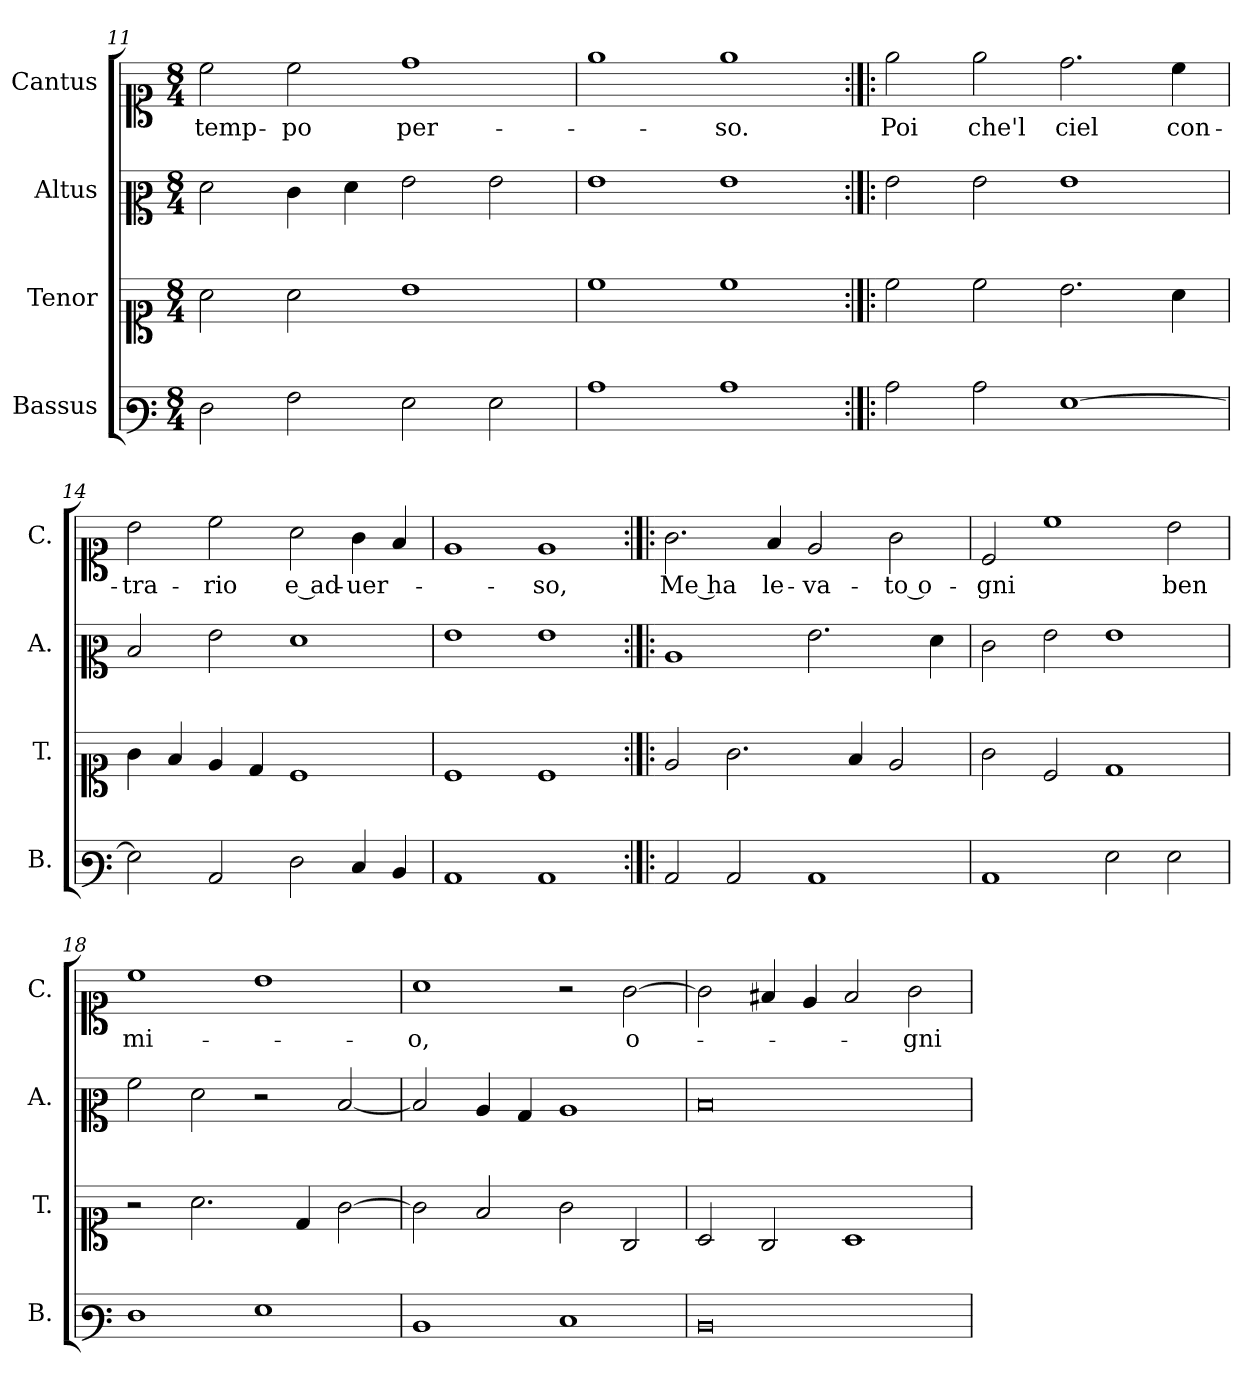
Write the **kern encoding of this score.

**kern	**kern	**kern	**kern	**text
*part4	*part3	*part2	*part1	*part1
*staff4	*staff3	*staff2	*staff1	*staff1
*I"Bassus	*I"Tenor	*I"Altus	*I"Cantus	*
*I'B.	*I'T.	*I'A.	*I'C.	*
*clefF3	*clefC1	*clefC2	*clefC1	*
*k[]	*k[]	*k[]	*k[]	*
*M8/4	*M8/4	*M8/4	*M8/4	*
=11	=11	=11	=11	=11
!	!	!	!	!LO:LY:b
2F\	2a\	2f\	2cc\	temp-
!	!	!	!	!LO:LY:b
2A\	2a\	4e\	2cc\	-po
.	.	4f\	.	.
!	!	!	!	!LO:LY:b
2G\	1b	2g\	1dd	per-
2G\	.	2g\	.	.
!!LO:LB:g=z
=12	=12	=12	=12	=12
1c	1cc	1g	1ee	.
!	!	!	!	!LO:LY:b
1c	1cc	1g	1ee	-so.
=13:|!|:	=13:|!|:	=13:|!|:	=13:|!|:	=13:|!|:
!	!	!	!	!LO:LY:b
2c\	2cc\	2g\	2ee\	Poi
!	!	!	!	!LO:LY:b
2c\	2cc\	2g\	2ee\	che'l
!	!	!	!	!LO:LY:b
[1G	2.b\	1g	2.dd\	ciel
!	!	!	!	!LO:LY:b
.	4a\	.	4cc\	con-
=14	=14	=14	=14	=14
!	!	!	!	!LO:LY:b
2G\]	4g\	2d/	2b\	-tra-
.	4f/	.	.	.
!	!	!	!	!LO:LY:b
2C/	4e/	2g\	2cc\	-rio
.	4d/	.	.	.
!	!	!	!	!LO:LY:b
2F\	1c	1f	2a\	e ad-
!	!	!	!	!LO:LY:b
4E/	.	.	4g\	-uer-
4D/	.	.	4f/	.
=15	=15	=15	=15	=15
1C	1c	1g	1e	.
!	!	!	!	!LO:LY:b
1C	1c	1g	1e	-so,
=16:|!|:	=16:|!|:	=16:|!|:	=16:|!|:	=16:|!|:
!	!	!	!	!LO:LY:b
2C/	2e/	1c	2.g\	Me ha
2C/	2.g\	.	.	.
!	!	!	!	!LO:LY:b
.	.	.	4f/	le-
!	!	!	!	!LO:LY:b
1C	.	2.g\	2e/	-va-
.	4f/	.	.	.
!	!	!	!	!LO:LY:b
.	2e/	.	2g\	-to o-
.	.	4f\	.	.
!!LO:PB:g=z
=17	=17	=17	=17	=17
!	!	!	!	!LO:LY:b
1C	2g\	2e\	2c/	-gni
.	2c/	2g\	1cc	.
2G\	1d	1g	.	.
!	!	!	!	!LO:LY:b
2G\	.	.	2b\	ben
=18	=18	=18	=18	=18
!	!	!	!	!LO:LY:b
1F	2r	2a\	1cc	mi-
.	2.a\	2f\	.	.
1G	.	2r	1b	.
.	4d/	.	.	.
.	[2g\	[2d/	.	.
=19	=19	=19	=19	=19
!	!	!	!	!LO:LY:b
1D	2g\]	2d/]	1a	-o,
.	2f/	4c/	.	.
.	.	4B/	.	.
1E	2g\	1c	2r	.
!	!	!	!	!LO:LY:b
.	2G/	.	[2g\	o-
=20	=20	=20	=20	=20
0D	2A/	0d	2g\]	.
.	2G/	.	4f#X/	.
.	.	.	4e/	.
.	1A	.	2f#/	.
!	!	!	!	!LO:LY:b
.	.	.	2g\	-gni
=	=	=	=	=
*-	*-	*-	*-	*-
